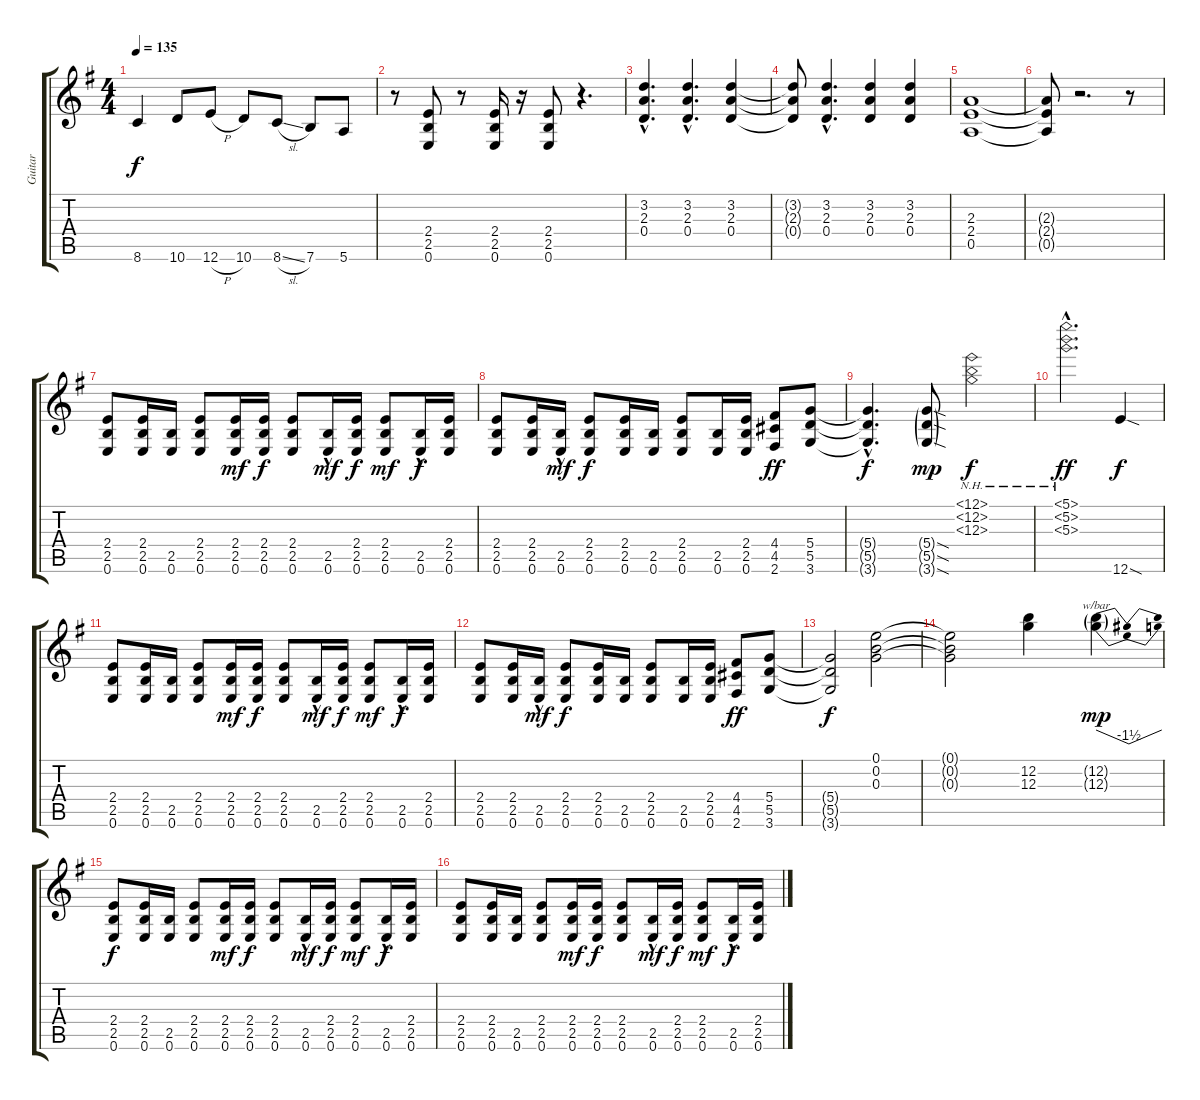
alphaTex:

\track ("Guitar" "Guitar") {instrument distortionguitar}
\staff {score tabs}
\tuning (E4 B3 G3 D3 A2 E2) {hide}
\ts (4 4)
\tempo 135
\clef g2
\ks g
8.6.4{dy f} 10.6.8 12.6{h}.8 10.6.8 8.6{sl}.8 7.6.8 5.6.8 |
r.8 (2.4 2.5 0.6).8 r.8 (2.4 2.5 0.6).16 r.16 (2.4 2.5 0.6).8 r.4{d} |
(3.2{hac} 2.3{hac} 0.4{hac}).4{d} (3.2{hac} 2.3{hac} 0.4{hac}).4{d} (3.2 2.3 0.4).4 |
(3.2{t} 2.3{t} 0.4{t}).8 (3.2{hac} 2.3{hac} 0.4{hac}).4{d} (3.2 2.3 0.4).4 (3.2 2.3 0.4).4 |
(2.3 2.4 0.5).1 |
(2.3{t} 2.4{t} 0.5{t}).8 r.2{d} r.8 |
(2.4 2.5 0.6).8{instrument electricguitarmuted} (2.4 2.5 0.6).16 (2.5 0.6).16 (2.4 2.5 0.6).8 (2.4 2.5 0.6).16{dy mf} (2.4 2.5 0.6).16{dy f} (2.4 2.5 0.6).8 (2.5{hac} 0.6{hac}).16{dy mf} (2.4 2.5 0.6).16{dy f} (2.4 2.5 0.6).8{dy mf} (2.5{hac} 0.6).16{dy f} (2.4 2.5 0.6).16 |
(2.4 2.5 0.6).8 (2.4 2.5 0.6).16 (2.5{hac} 0.6{hac}).16{dy mf} (2.4 2.5 0.6).8{dy f} (2.4 2.5 0.6).16 (2.5 0.6).16 (2.4 2.5 0.6).8 (2.5 0.6).16 (2.4 2.5 0.6).16 (4.4 4.5 2.6).8{dy ff instrument distortionguitar} (5.4 5.5 3.6).8 |
(5.4{hac t} 5.5{hac t} 3.6{hac t}).4{d dy f} (5.4{sod g} 5.5{sod g} 3.6{sod g}).8{dy mp} (12.1{nh} 12.2{nh} 12.3{nh}).2{dy f} |
(5.1{nh hac} 5.2{nh hac} 5.3{nh hac}).2{d dy ff} 12.6{sod}.4{dy f} |
(2.4 2.5 0.6).8 (2.4 2.5 0.6).16 (2.5 0.6).16 (2.4 2.5 0.6).8 (2.4 2.5 0.6).16{dy mf} (2.4 2.5 0.6).16{dy f} (2.4 2.5 0.6).8 (2.5{hac} 0.6{hac}).16{dy mf} (2.4 2.5 0.6).16{dy f} (2.4 2.5 0.6).8{dy mf} (2.5{hac} 0.6).16{dy f} (2.4 2.5 0.6).16 |
(2.4 2.5 0.6).8 (2.4 2.5 0.6).16 (2.5{hac} 0.6{hac}).16{dy mf} (2.4 2.5 0.6).8{dy f} (2.4 2.5 0.6).16 (2.5 0.6).16 (2.4 2.5 0.6).8 (2.5 0.6).16 (2.4 2.5 0.6).16 (4.4 4.5 2.6).8{dy ff instrument distortionguitar} (5.4 5.5 3.6).8 |
(5.4{t} 5.5{t} 3.6{t}).2{dy f} (0.1 0.2 0.3).2 |
(0.1{t} 0.2{t} 0.3{t}).2 (12.2 12.3).4 (12.2{g} 12.3{g}).4{tbe (dip default 0 0 30 -6 60 0) dy mp} |
(2.4 2.5 0.6).8{dy f instrument electricguitarmuted} (2.4 2.5 0.6).16 (2.5 0.6).16 (2.4 2.5 0.6).8 (2.4 2.5 0.6).16{dy mf} (2.4 2.5 0.6).16{dy f} (2.4 2.5 0.6).8 (2.5{hac} 0.6{hac}).16{dy mf} (2.4 2.5 0.6).16{dy f} (2.4 2.5 0.6).8{dy mf} (2.5{hac} 0.6).16{dy f} (2.4 2.5 0.6).16 |
(2.4 2.5 0.6).8 (2.4 2.5 0.6).16 (2.5 0.6).16 (2.4 2.5 0.6).8 (2.4 2.5 0.6).16{dy mf} (2.4 2.5 0.6).16{dy f} (2.4 2.5 0.6).8 (2.5{hac} 0.6{hac}).16{dy mf} (2.4 2.5 0.6).16{dy f} (2.4 2.5 0.6).8{dy mf} (2.5{hac} 0.6).16{dy f} (2.4 2.5 0.6).16
